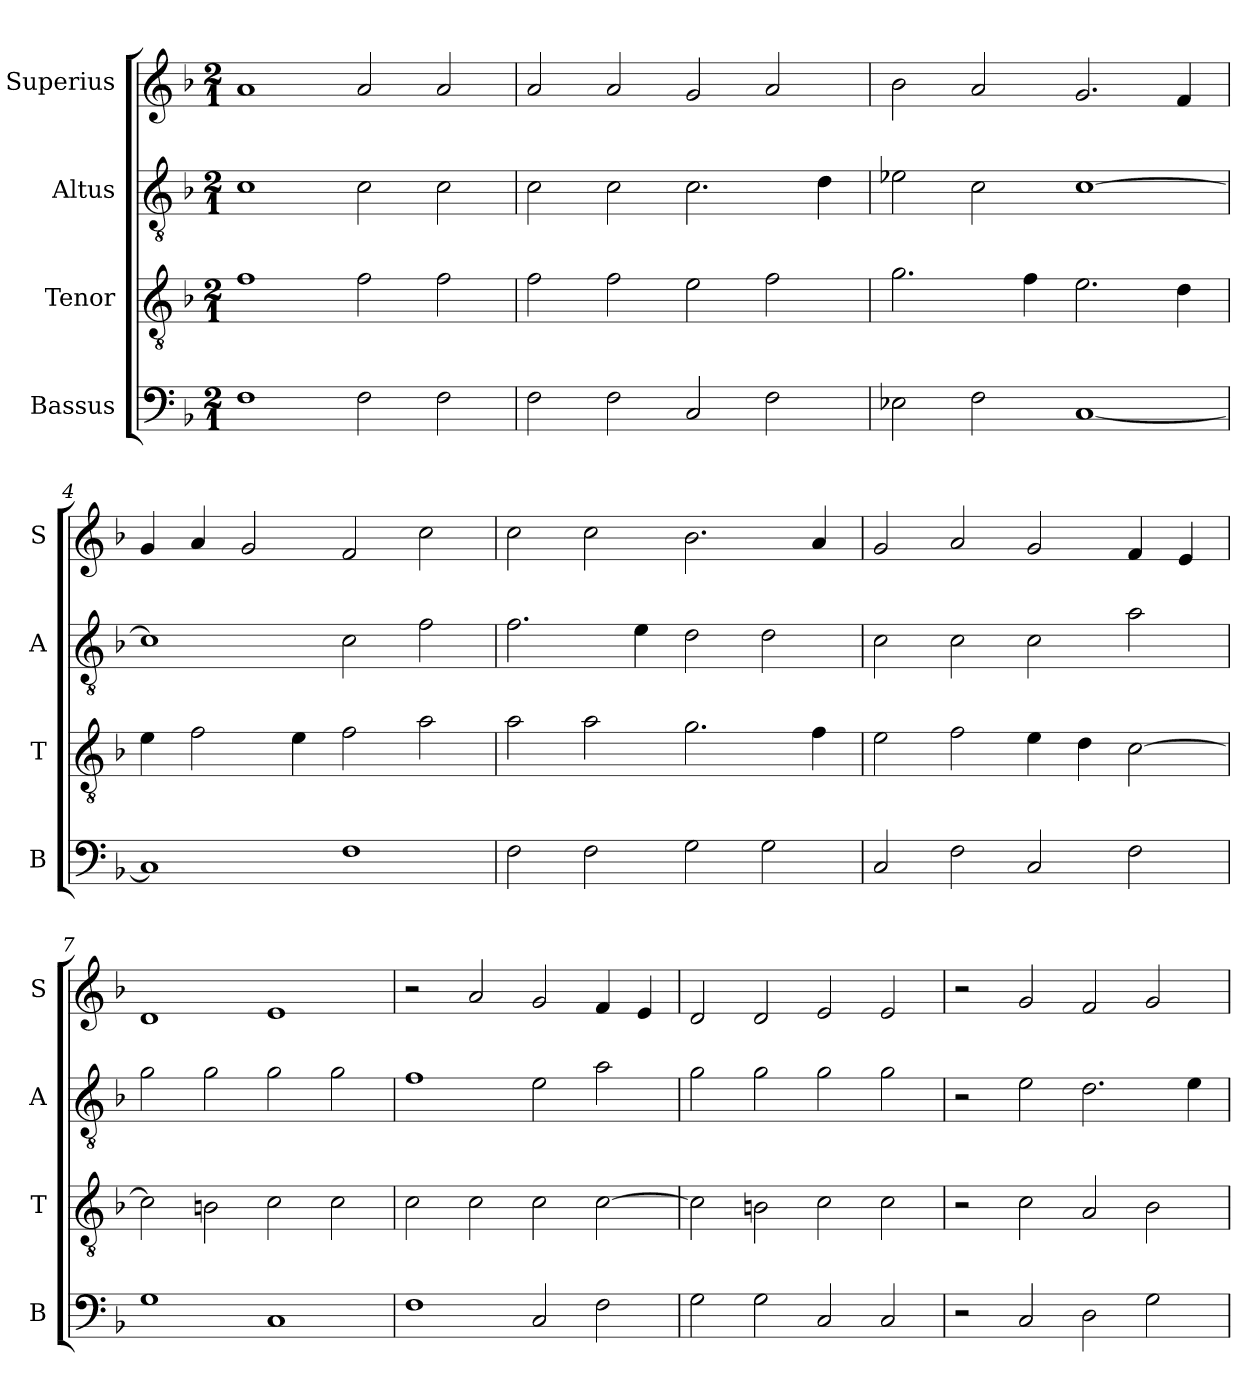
**kern	**kern	**kern	**kern
*part4	*part3	*part2	*part1
*staff4	*staff3	*staff2	*staff1
*I"Bassus	*I"Tenor	*I"Altus	*I"Superius
*I'B	*I'T	*I'A	*I'S
*clefF4	*clefGv2	*clefGv2	*clefG2
*k[b-]	*k[b-]	*k[b-]	*k[b-]
*F:	*F:	*F:	*F:
*M2/1	*M2/1	*M2/1	*M2/1
=1	=1	=1	=1
1F	1f	1c	1a
2F	2f	2c	2a
2F	2f	2c	2a
=2	=2	=2	=2
2F	2f	2c	2a
2F	2f	2c	2a
2C	2e	2.c	2g
2F	2f	.	2a
.	.	4d	.
=3	=3	=3	=3
2E-X	2.g	2e-X	2b-
2F	.	2c	2a
.	4f	.	.
[1C	2.e	[1c	2.g
.	4d	.	4f
=4	=4	=4	=4
1C]	4e	1c]	4g
.	2f	.	4a
.	.	.	2g
.	4e	.	.
1F	2f	2c	2f
.	2a	2f	2cc
=5	=5	=5	=5
2F	2a	2.f	2cc
2F	2a	.	2cc
.	.	4e	.
2G	2.g	2d	2.b-
2G	.	2d	.
.	4f	.	4a
=6	=6	=6	=6
2C	2e	2c	2g
2F	2f	2c	2a
2C	4e	2c	2g
.	4d	.	.
2F	[2c	2a	4f
.	.	.	4e
=7	=7	=7	=7
1G	2c]	2g	1d
.	2Bn	2g	.
1C	2c	2g	1e
.	2c	2g	.
=8	=8	=8	=8
1F	2c	1f	2r
.	2c	.	2a
2C	2c	2e	2g
2F	[2c	2a	4f
.	.	.	4e
=9	=9	=9	=9
2G	2c]	2g	2d
2G	2Bn	2g	2d
2C	2c	2g	2e
2C	2c	2g	2e
=10	=10	=10	=10
2r	2r	2r	2r
2C	2c	2e	2g
2D	2A	2.d	2f
2G	2B-	.	2g
.	.	4e	.
=	=	=	=
*-	*-	*-	*-
